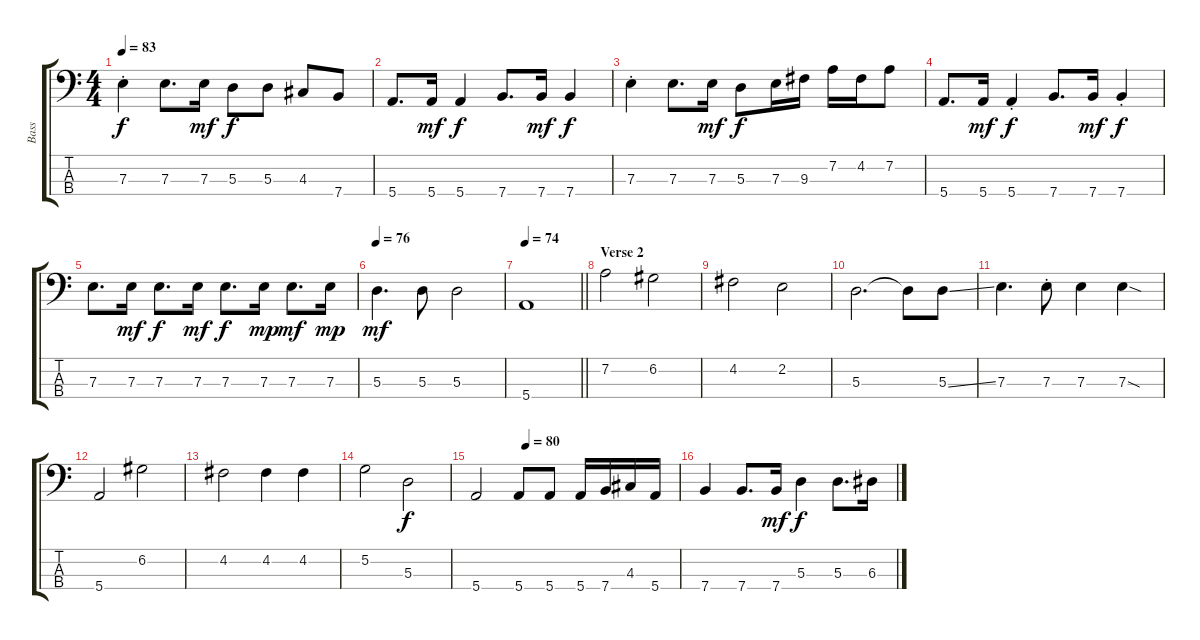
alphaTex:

\track ("Bass" "Bass") {instrument electricbassfinger}
\staff {score tabs}
\tuning (G2 D2 A1 E1) {hide}
\ts (4 4)
\tempo 83
\clef f4
\ks c
7.3{st}.4{dy f} 7.3.8{d} 7.3.16{dy mf} 5.3.8{dy f} 5.3.8 4.3.8 7.4.8 |
5.4.8{d} 5.4.16{dy mf} 5.4.4{dy f} 7.4.8{d} 7.4.16{dy mf} 7.4.4{dy f} |
7.3{st}.4 7.3.8{d} 7.3.16{dy mf} 5.3.8{dy f} 7.3.16 9.3.16 7.2.16 4.2.16 7.2.8 |
5.4.8{d} 5.4.16{dy mf} 5.4{st}.4{dy f} 7.4.8{d} 7.4.16{dy mf} 7.4{st}.4{dy f} |
7.3.8{d} 7.3.16{dy mf} 7.3.8{d dy f} 7.3.16{dy mf} 7.3.8{d dy f} 7.3.16{dy mp} 7.3.8{d dy mf} 7.3.16{dy mp} |
\tempo 76
5.3.4{d dy mf} 5.3.8 5.3.2 |
\tempo 74
\barLineRight lightlight
5.4.1 |
\section ("" "Verse 2")
7.2.2 6.2.2 |
4.2.2 2.2.2 |
5.3.2{d} 5.3{t}.8 5.3{ss}.8 |
7.3.4{d} 7.3{st}.8 7.3.4 7.3{sod}.4 |
5.4.2 6.2.2 |
4.2.2 4.2.4 4.2.4 |
5.2.2 5.3.2{dy f} |
\tempo (80 0.25)
5.4.2 5.4.8 5.4.8 5.4.16 7.4.16 4.3.16 5.4.16 |
7.4.4 7.4.8{d} 7.4.16{dy mf} 5.3.4{dy f} 5.3.8{d} 6.3.16
